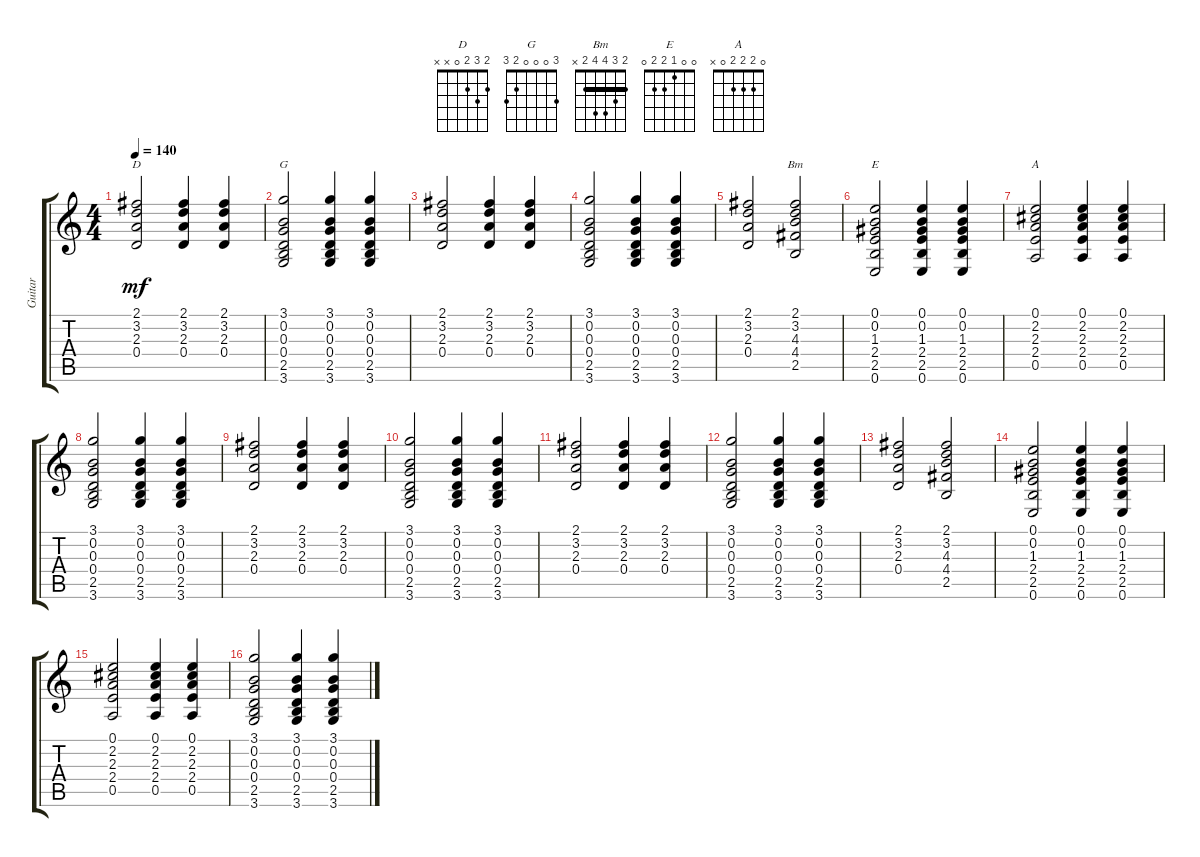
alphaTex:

\track ("Guitar" "Guitar") {instrument acousticguitarnylon}
\staff {score tabs}
\tuning (E4 B3 G3 D3 A2 E2) {hide}
\chord ("D" 2 3 2 0 x x)
\chord ("G" 3 0 0 0 2 3)
\chord ("Bm" 2 3 4 4 2 x) {barre 2}
\chord ("E" 0 0 1 2 2 0)
\chord ("A" 0 2 2 2 0 x)
\ts (4 4)
\tempo 140
\clef g2
\ks c
(2.1 3.2 2.3 0.4).2{ch "D" dy mf} (2.1 3.2 2.3 0.4).4 (2.1 3.2 2.3 0.4).4 |
(3.1 0.2 0.3 0.4 2.5 3.6).2{ch "G"} (3.1 0.2 0.3 0.4 2.5 3.6).4 (3.1 0.2 0.3 0.4 2.5 3.6).4 |
(2.1 3.2 2.3 0.4).2 (2.1 3.2 2.3 0.4).4 (2.1 3.2 2.3 0.4).4 |
(3.1 0.2 0.3 0.4 2.5 3.6).2 (3.1 0.2 0.3 0.4 2.5 3.6).4 (3.1 0.2 0.3 0.4 2.5 3.6).4 |
(2.1 3.2 2.3 0.4).2 (2.1 3.2 4.3 4.4 2.5).2{ch "Bm"} |
(0.1 0.2 1.3 2.4 2.5 0.6).2{ch "E"} (0.1 0.2 1.3 2.4 2.5 0.6).4 (0.1 0.2 1.3 2.4 2.5 0.6).4 |
(0.1 2.2 2.3 2.4 0.5).2{ch "A"} (0.1 2.2 2.3 2.4 0.5).4 (0.1 2.2 2.3 2.4 0.5).4 |
(3.1 0.2 0.3 0.4 2.5 3.6).2 (3.1 0.2 0.3 0.4 2.5 3.6).4 (3.1 0.2 0.3 0.4 2.5 3.6).4 |
(2.1 3.2 2.3 0.4).2 (2.1 3.2 2.3 0.4).4 (2.1 3.2 2.3 0.4).4 |
(3.1 0.2 0.3 0.4 2.5 3.6).2 (3.1 0.2 0.3 0.4 2.5 3.6).4 (3.1 0.2 0.3 0.4 2.5 3.6).4 |
(2.1 3.2 2.3 0.4).2 (2.1 3.2 2.3 0.4).4 (2.1 3.2 2.3 0.4).4 |
(3.1 0.2 0.3 0.4 2.5 3.6).2 (3.1 0.2 0.3 0.4 2.5 3.6).4 (3.1 0.2 0.3 0.4 2.5 3.6).4 |
(2.1 3.2 2.3 0.4).2 (2.1 3.2 4.3 4.4 2.5).2 |
(0.1 0.2 1.3 2.4 2.5 0.6).2 (0.1 0.2 1.3 2.4 2.5 0.6).4 (0.1 0.2 1.3 2.4 2.5 0.6).4 |
(0.1 2.2 2.3 2.4 0.5).2 (0.1 2.2 2.3 2.4 0.5).4 (0.1 2.2 2.3 2.4 0.5).4 |
(3.1 0.2 0.3 0.4 2.5 3.6).2 (3.1 0.2 0.3 0.4 2.5 3.6).4 (3.1 0.2 0.3 0.4 2.5 3.6).4
